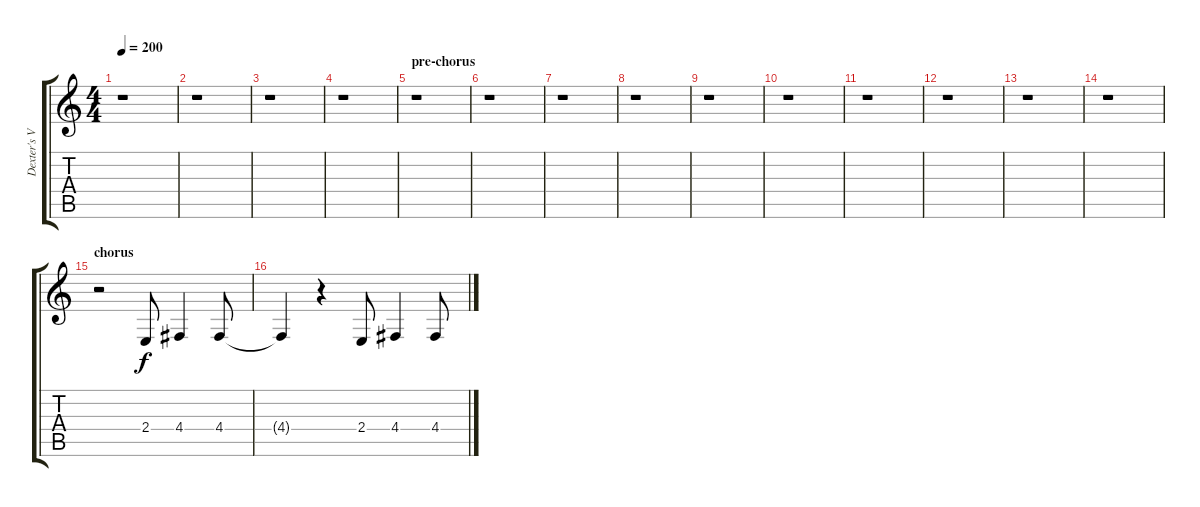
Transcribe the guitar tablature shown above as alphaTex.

\track ("Dexter's Vocal 2" "Dexter's V") {instrument oboe}
\staff {score tabs}
\tuning (E4 B3 G3 D3 A2 E2) {hide}
\ts (4 4)
\tempo 200
\clef g2
\ks c
r.1{dy f} |
r.1 |
r.1 |
r.1 |
\section ("" "pre-chorus")
r.1 |
r.1 |
r.1 |
r.1 |
r.1 |
r.1 |
r.1 |
r.1 |
r.1 |
r.1 |
\section ("" "chorus")
r.2 2.4.8 4.4.4 4.4.8 |
4.4{t}.4 r.4 2.4.8 4.4.4 4.4.8
